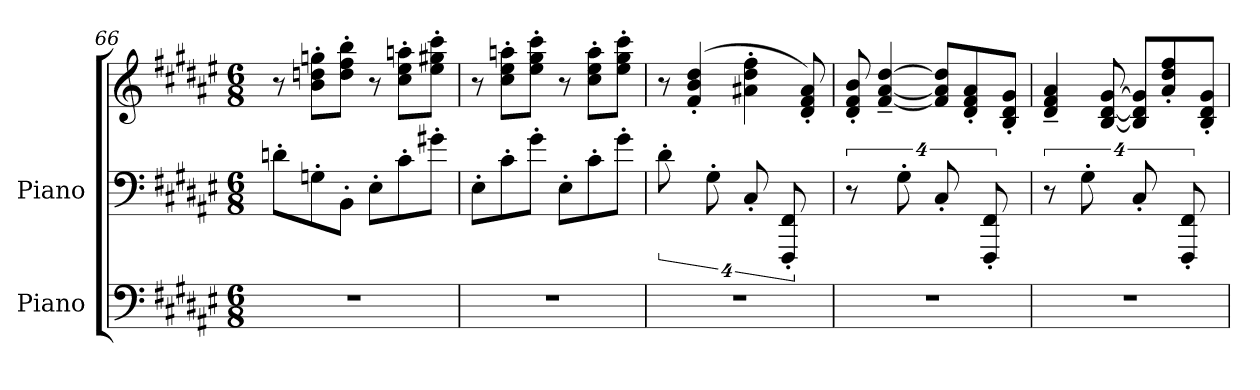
**kern	**kern	**kern
*part2	*part1	*part1
*staff3	*staff2	*staff1
*I"Piano	*I"Piano	*
*I'Pno	*I'Pno	*
*clefF4	*clefF4	*clefG2
*k[f#c#g#d#a#e#]	*k[f#c#g#d#a#e#]	*k[f#c#g#d#a#e#]
*M6/8	*M6/8	*M6/8
=66	=66	=66
2.r	8dn'\L	8r
.	8Gn'\	8b\' 8ddn\' 8ggn\'L
.	8BB'\J	8dd\' 8ff#\' 8bb\'J
.	8E#'\L	8r
.	8c#'\	8cc#\' 8ee#\' 8aan\'L
.	8g#X'\J	8ee#\' 8gg#X\' 8ccc#\'J
=67	=67	=67
2.r	8E#'\L	8r
.	8c#'\	8cc#\' 8ee#\' 8aan\'L
.	8g#'\J	8ee#\' 8gg#\' 8ccc#\'J
.	8E#'\L	8r
.	8c#'\	8cc#\' 8ee#\' 8aa\'L
.	8g#'\J	8ee#\' 8gg#\' 8ccc#\'J
=68	=68	=68
2.r	16%3d#'\	8r
.	.	(>4f#/' 4b/' 4dd#/'
.	16%3G#'\	.
.	16%3C#'/	4a#X\' 4dd#\' 4ff#\'
.	16%3FFF#/' 16%3FF#/'	.
.	.	8d#/' 8f#/' 8a#/')
=69	=69	=69
2.r	16%3r	8d#/' 8f#/' 8b/'
.	.	[4f#/~ [4a#/~ [4dd#/~
.	16%3G#'\	.
.	16%3C#'/	8f#/] 8a#/] 8dd#/]L
.	.	8d#/' 8f#/' 8a#/'
.	16%3FFF#/' 16%3FF#/'	.
.	.	8B/' 8d#/' 8g#/'J
!!LO:LB:g=z
=70	=70	=70
2.r	16%3r	4d#/~ 4f#/~ 4a#/~
.	16%3G#'\	.
.	.	[8B/ [8d#/ [8g#/
.	16%3C#'/	8B/] 8d#/] 8g#/]L
.	.	8a#/' 8dd#/' 8ff#/'
.	16%3FFF#/' 16%3FF#/'	.
.	.	8B/' 8d#/' 8g#/'J
=	=	=
*-	*-	*-
